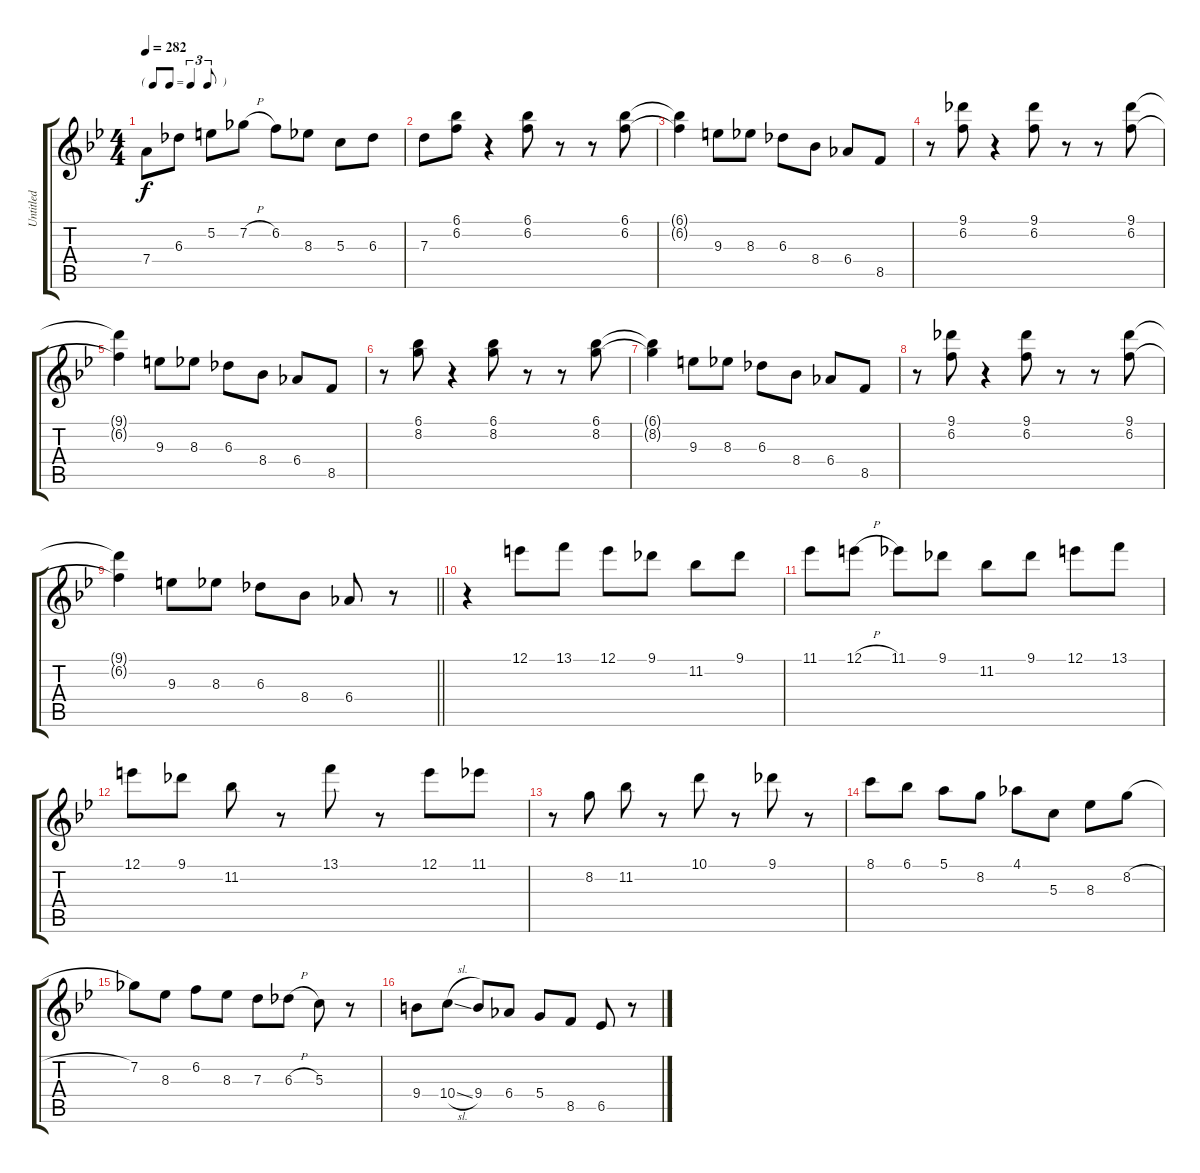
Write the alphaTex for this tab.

\track ("Untitled" "Untitled") {instrument electricguitarjazz}
\staff {score tabs}
\tuning (E4 B3 G3 D3 A2 E2) {hide}
\ts (4 4)
\tf triplet8th
\tempo 282
\clef g2
\ks bb
7.4.8{dy f} 6.3.8 5.2.8 7.2{h}.8 6.2.8 8.3.8 5.3.8 6.3.8 |
7.3.8 (6.1 6.2).8 r.4 (6.1 6.2).8 r.8 r.8 (6.1 6.2).8 |
(6.1{t} 6.2{t}).4 9.3.8 8.3.8 6.3.8 8.4.8 6.4.8 8.5.8 |
r.8 (9.1 6.2).8 r.4 (9.1 6.2).8 r.8 r.8 (9.1 6.2).8 |
(9.1{t} 6.2{t}).4 9.3.8 8.3.8 6.3.8 8.4.8 6.4.8 8.5.8 |
r.8 (6.1 8.2).8 r.4 (6.1 8.2).8 r.8 r.8 (6.1 8.2).8 |
(6.1{t} 8.2{t}).4 9.3.8 8.3.8 6.3.8 8.4.8 6.4.8 8.5.8 |
r.8 (9.1 6.2).8 r.4 (9.1 6.2).8 r.8 r.8 (9.1 6.2).8 |
\barLineRight lightlight
(9.1{t} 6.2{t}).4 9.3.8 8.3.8 6.3.8 8.4.8 6.4.8 r.8 |
r.4 12.1.8 13.1.8 12.1.8 9.1.8 11.2.8 9.1.8 |
11.1.8 12.1{h}.8 11.1.8 9.1.8 11.2.8 9.1.8 12.1.8 13.1.8 |
12.1.8 9.1.8 11.2.8 r.8 13.1.8 r.8 12.1.8 11.1.8 |
r.8 8.2.8 11.2.8 r.8 10.1.8 r.8 9.1.8 r.8 |
8.1.8 6.1.8 5.1.8 8.2.8 4.1.8 5.3.8 8.3.8 8.2{h}.8 |
7.2.8 8.3.8 6.2.8 8.3.8 7.3.8 6.3{h}.8 5.3.8 r.8 |
9.4.8 10.4{sl}.8 9.4.8 6.4.8 5.4.8 8.5.8 6.5.8 r.8
